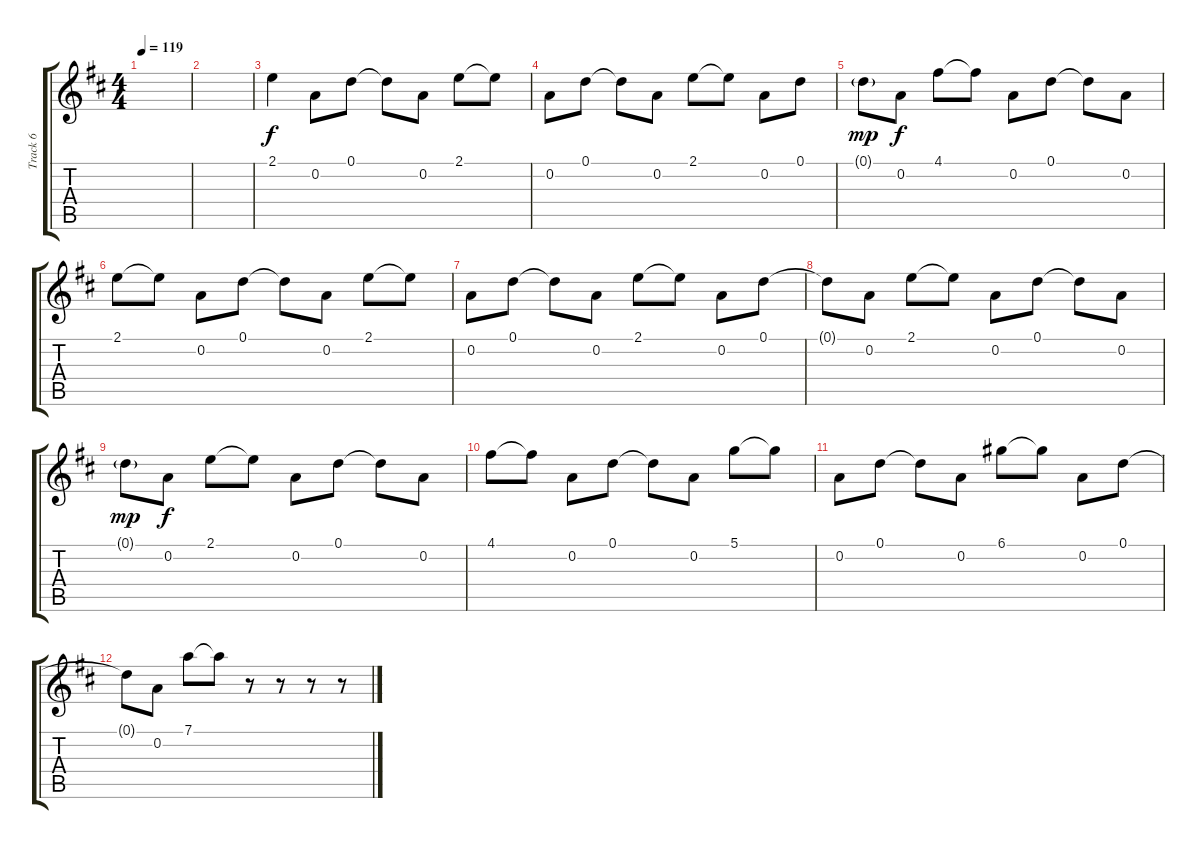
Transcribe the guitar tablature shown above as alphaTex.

\track ("Track 6" "Track 6") {instrument electricguitarclean}
\staff {score tabs}
\tuning (D4 A3 Gb3 D3 A2 D2) {hide}
\ts (4 4)
\tempo 119
\clef g2
\ks d
|
|
2.1.4 0.2.8 0.1.8 0.1{t}.8 0.2.8 2.1.8 2.1{t}.8 |
0.2.8 0.1.8 0.1{t}.8 0.2.8 2.1.8 2.1{t}.8 0.2.8 0.1.8 |
0.1{g}.8{dy mp} 0.2.8{dy f} 4.1.8 4.1{t}.8 0.2.8 0.1.8 0.1{t}.8 0.2.8 |
2.1.8 2.1{t}.8 0.2.8 0.1.8 0.1{t}.8 0.2.8 2.1.8 2.1{t}.8 |
0.2.8 0.1.8 0.1{t}.8 0.2.8 2.1.8 2.1{t}.8 0.2.8 0.1.8 |
0.1{t}.8 0.2.8 2.1.8 2.1{t}.8 0.2.8 0.1.8 0.1{t}.8 0.2.8 |
0.1{g}.8{dy mp} 0.2.8{dy f} 2.1.8 2.1{t}.8 0.2.8 0.1.8 0.1{t}.8 0.2.8 |
4.1.8 4.1{t}.8 0.2.8 0.1.8 0.1{t}.8 0.2.8 5.1.8 5.1{t}.8 |
0.2.8 0.1.8 0.1{t}.8 0.2.8 6.1.8 6.1{t}.8 0.2.8 0.1.8 |
0.1{t}.8 0.2.8 7.1.8 7.1{t}.8 r.8 r.8 r.8 r.8
